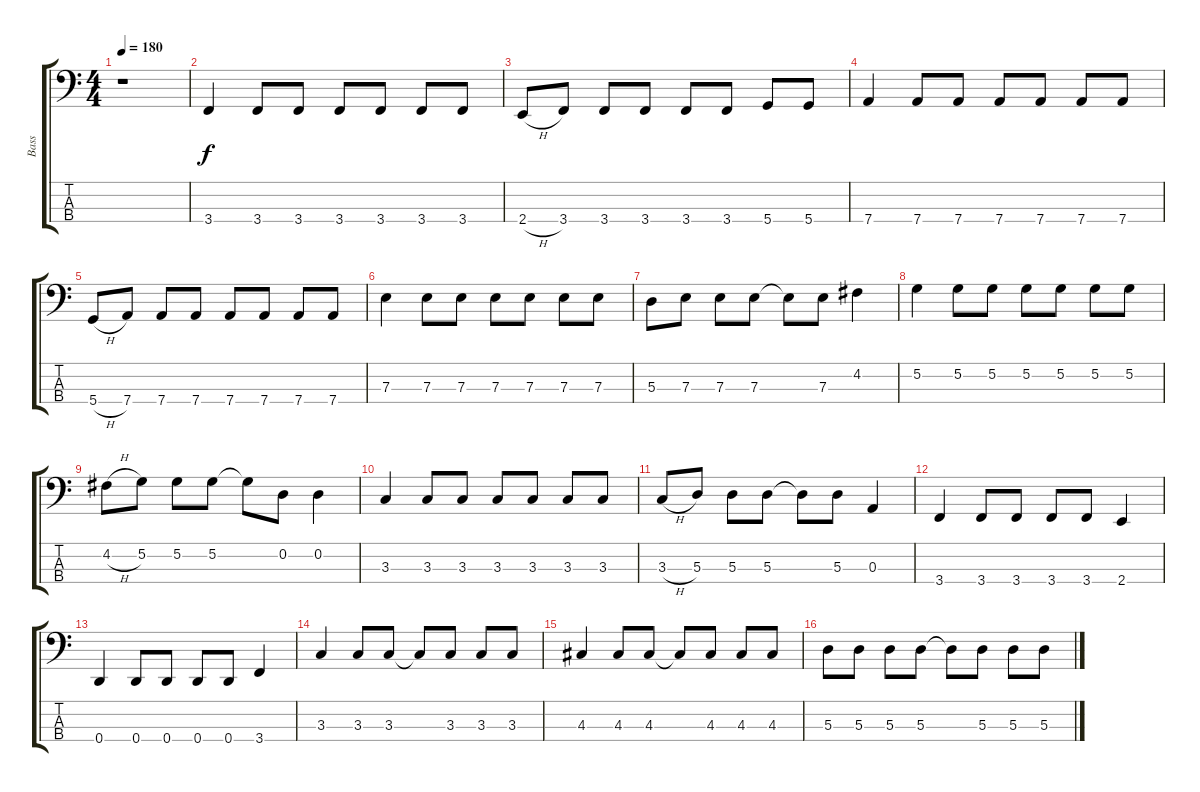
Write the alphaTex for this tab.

\track ("Bass" "Bass") {instrument acousticbass}
\staff {score tabs}
\tuning (G2 D2 A1 D1) {hide}
\ts (4 4)
\tempo 180
\clef f4
\ks c
r.1{dy f instrument acousticbass} |
3.4.4 3.4.8 3.4.8 3.4.8 3.4.8 3.4.8 3.4.8 |
2.4{h}.8 3.4.8 3.4.8 3.4.8 3.4.8 3.4.8 5.4.8 5.4.8 |
7.4.4 7.4.8 7.4.8 7.4.8 7.4.8 7.4.8 7.4.8 |
5.4{h}.8 7.4.8 7.4.8 7.4.8 7.4.8 7.4.8 7.4.8 7.4.8 |
7.3.4 7.3.8 7.3.8 7.3.8 7.3.8 7.3.8 7.3.8 |
5.3.8 7.3.8 7.3.8 7.3.8 7.3{t}.8 7.3.8 4.2.4 |
5.2.4 5.2.8 5.2.8 5.2.8 5.2.8 5.2.8 5.2.8 |
4.2{h}.8 5.2.8 5.2.8 5.2.8 5.2{t}.8 0.2.8 0.2.4 |
3.3.4 3.3.8 3.3.8 3.3.8 3.3.8 3.3.8 3.3.8 |
3.3{h}.8 5.3.8 5.3.8 5.3.8 5.3{t}.8 5.3.8 0.3.4 |
3.4.4 3.4.8 3.4.8 3.4.8 3.4.8 2.4.4 |
0.4.4 0.4.8 0.4.8 0.4.8 0.4.8 3.4.4 |
3.3.4 3.3.8 3.3.8 3.3{t}.8 3.3.8 3.3.8 3.3.8 |
4.3.4 4.3.8 4.3.8 4.3{t}.8 4.3.8 4.3.8 4.3.8 |
5.3.8 5.3.8 5.3.8 5.3.8 5.3{t}.8 5.3.8 5.3.8 5.3.8
